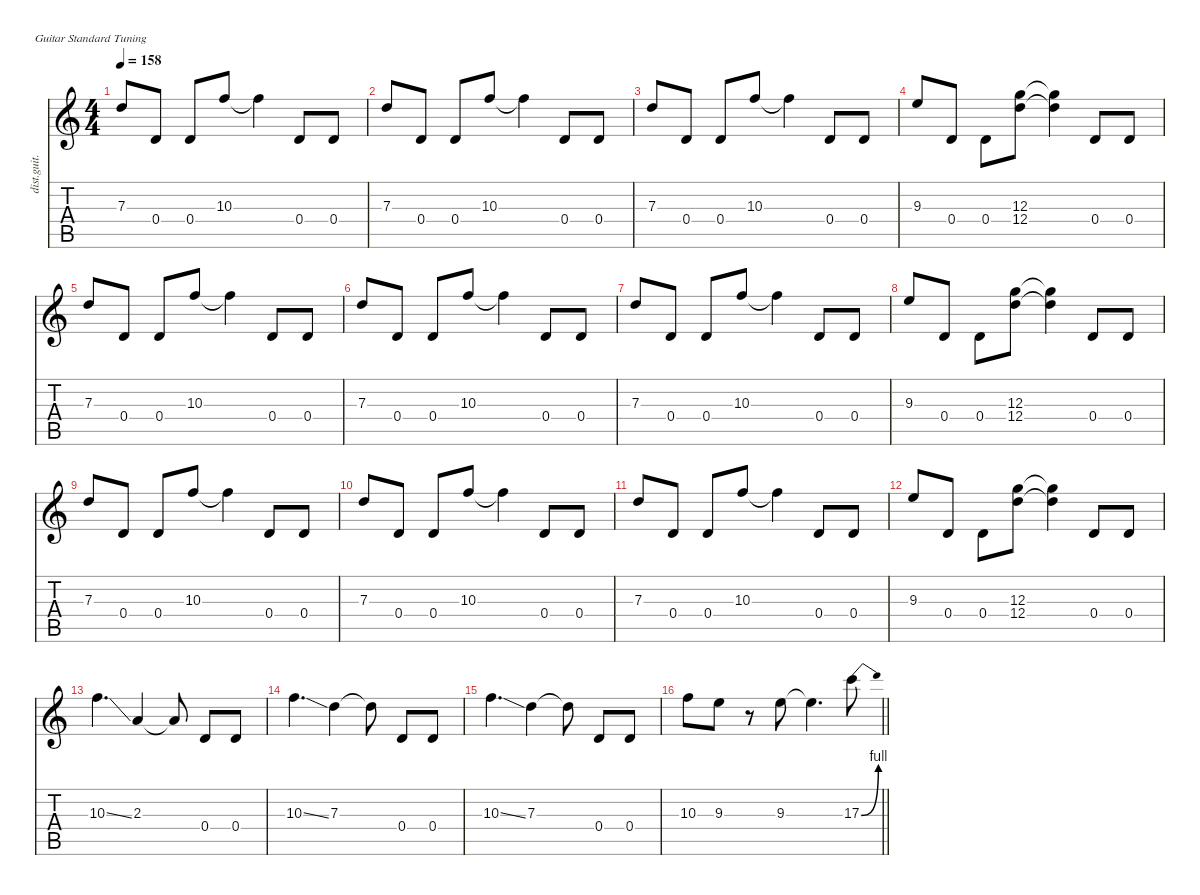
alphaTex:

\defaultSystemsLayout 4
\hideDynamics
\bracketExtendMode nobrackets
\otherSystemsTrackNameOrientation horizontal
\track ("Friedman" "dist.guit.") {defaultSystemsLayout 8 instrument distortionguitar}
\staff {score tabs}
\tuning (E4 B3 G3 D3 A2 E2)
\ts (4 4)
\tempo 158
\clef g2
\ks c
7.3.8{dy f beam Up} 0.4.8{beam Up} 0.4.8{beam Up} 10.3.8{beam Up} 10.3{t}.4{beam Down} 0.4.8{beam Up} 0.4.8{beam Up} |
7.3.8{beam Up} 0.4.8{beam Up} 0.4.8{beam Up} 10.3.8{beam Up} 10.3{t}.4{beam Down} 0.4.8{beam Up} 0.4.8{beam Up} |
7.3.8{beam Up} 0.4.8{beam Up} 0.4.8{beam Up} 10.3.8{beam Up} 10.3{t}.4{beam Down} 0.4.8{beam Up} 0.4.8{beam Up} |
9.3.8{beam Up} 0.4.8{beam Up} 0.4.8{beam Down} (12.3 12.4).8{beam Down} (12.3{t} 12.4{t}).4{beam Down} 0.4.8{beam Up} 0.4.8{beam Up} |
7.3.8{beam Up} 0.4.8{beam Up} 0.4.8{beam Up} 10.3.8{beam Up} 10.3{t}.4{beam Down} 0.4.8{beam Up} 0.4.8{beam Up} |
7.3.8{beam Up} 0.4.8{beam Up} 0.4.8{beam Up} 10.3.8{beam Up} 10.3{t}.4{beam Down} 0.4.8{beam Up} 0.4.8{beam Up} |
7.3.8{beam Up} 0.4.8{beam Up} 0.4.8{beam Up} 10.3.8{beam Up} 10.3{t}.4{beam Down} 0.4.8{beam Up} 0.4.8{beam Up} |
9.3.8{beam Up} 0.4.8{beam Up} 0.4.8{beam Down} (12.3 12.4).8{beam Down} (12.3{t} 12.4{t}).4{beam Down} 0.4.8{beam Up} 0.4.8{beam Up} |
7.3.8{beam Up} 0.4.8{beam Up} 0.4.8{beam Up} 10.3.8{beam Up} 10.3{t}.4{beam Down} 0.4.8{beam Up} 0.4.8{beam Up} |
7.3.8{beam Up} 0.4.8{beam Up} 0.4.8{beam Up} 10.3.8{beam Up} 10.3{t}.4{beam Down} 0.4.8{beam Up} 0.4.8{beam Up} |
7.3.8{beam Up} 0.4.8{beam Up} 0.4.8{beam Up} 10.3.8{beam Up} 10.3{t}.4{beam Down} 0.4.8{beam Up} 0.4.8{beam Up} |
9.3.8{beam Up} 0.4.8{beam Up} 0.4.8{beam Down} (12.3 12.4).8{beam Down} (12.3{t} 12.4{t}).4{beam Down} 0.4.8{beam Up} 0.4.8{beam Up} |
10.3{ss}.4{d beam Down} 2.3.4{beam Up} 2.3{t}.8{beam Up} 0.4.8{beam Up} 0.4.8{beam Up} |
10.3{ss}.4{d beam Down} 7.3.4{beam Down} 7.3{t}.8{beam Down} 0.4.8{beam Up} 0.4.8{beam Up} |
10.3{ss}.4{d beam Down} 7.3.4{beam Down} 7.3{t}.8{beam Down} 0.4.8{beam Up} 0.4.8{beam Up} |
\barLineRight lightlight
10.3.8{beam Down} 9.3.8{beam Down} r.8{beam Down} 9.3.8{beam Down} 9.3{t}.4{d beam Down} 17.3{be (bend 0 0 60 4)}.8{beam Down}
